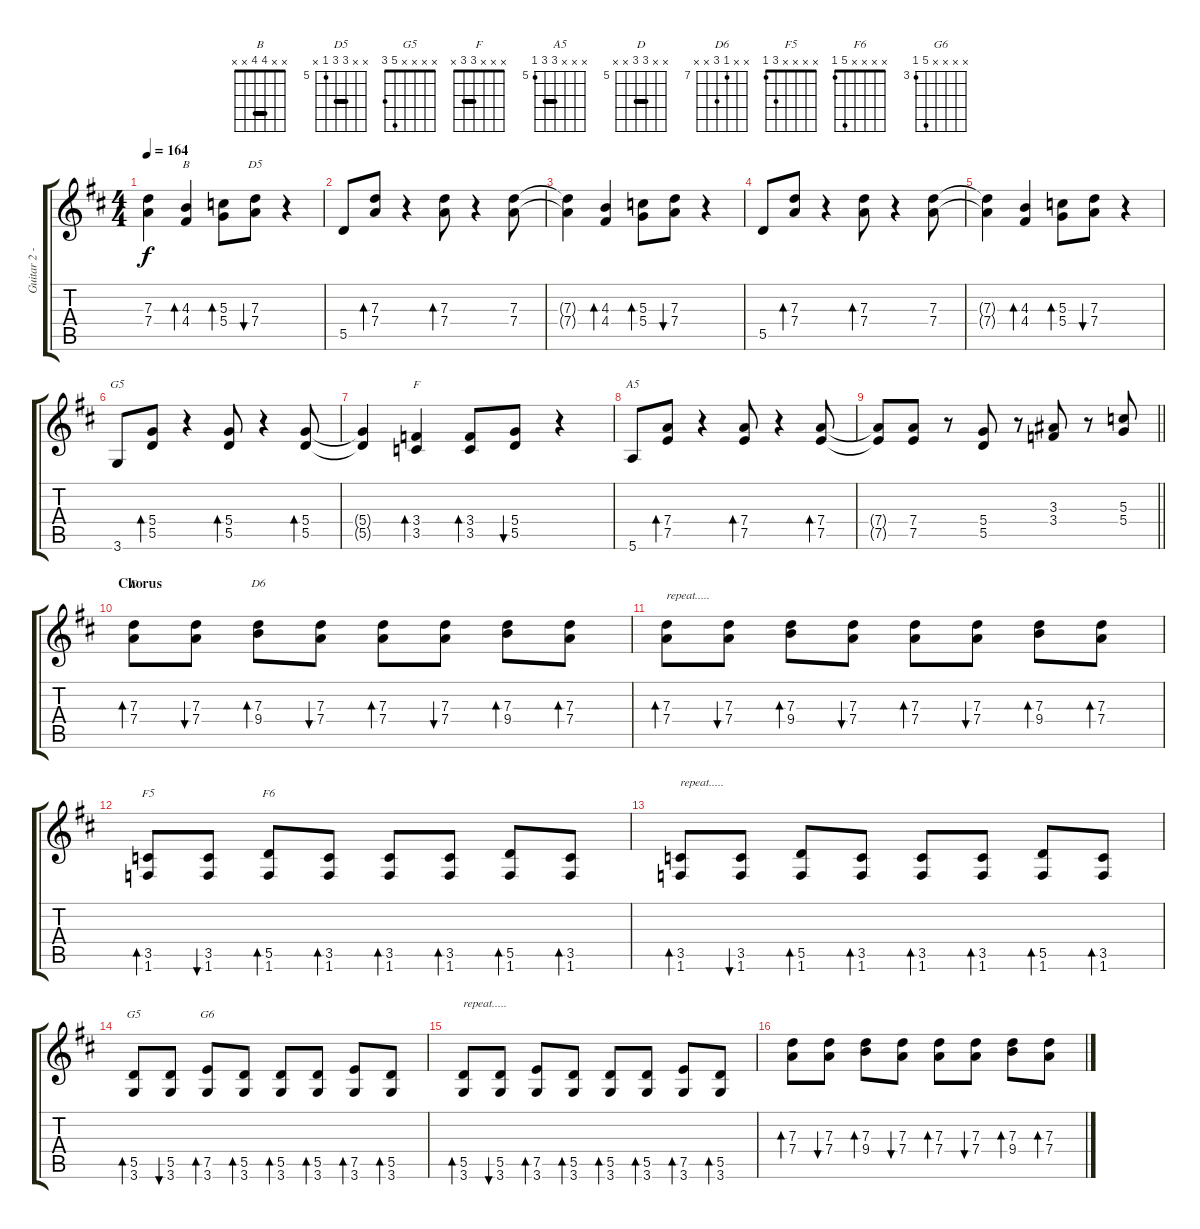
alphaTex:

\track ("Guitar 2 - Felder" "Guitar 2 -") {instrument distortionguitar}
\staff {score tabs}
\tuning (E4 B3 G3 D3 A2 E2) {hide}
\chord ("B" x x 4 4 x x) {barre 4}
\chord ("D5" x x 7 7 5 x) {firstfret 5 barre 7}
\chord ("G5" x x x 5 5 3) {barre 5}
\chord ("F" x x x 3 3 x) {barre 3}
\chord ("A5" x x x 7 7 5) {firstfret 5 barre 7}
\chord ("D" x x 7 7 x x) {firstfret 5 barre 7}
\chord ("D6" x x 7 9 x x) {firstfret 7}
\chord ("F5" x x x x 3 1)
\chord ("F6" x x x x 5 1)
\chord ("G5" x x x x 5 3)
\chord ("G6" x x x x 7 3) {firstfret 3}
\ts (4 4)
\tempo 164
\clef g2
\ks d
(7.3{t} 7.4{t}).4{dy f} (4.3 4.4).4{bd 30 ch "B"} (5.3 5.4).8{bd 30} (7.3 7.4).8{bu 30 ch "D5"} r.4 |
5.5.8 (7.3 7.4).8{bd 30} r.4 (7.3 7.4).8{bd 30} r.4 (7.3 7.4).8 |
(7.3{t} 7.4{t}).4 (4.3 4.4).4{bd 30} (5.3 5.4).8{bd 30} (7.3 7.4).8{bu 30} r.4 |
5.5.8 (7.3 7.4).8{bd 30} r.4 (7.3 7.4).8{bd 30} r.4 (7.3 7.4).8 |
(7.3{t} 7.4{t}).4 (4.3 4.4).4{bd 30} (5.3 5.4).8{bd 30} (7.3 7.4).8{bu 30} r.4 |
3.6.8{ch "G5"} (5.4 5.5).8{bd 30} r.4 (5.4 5.5).8{bd 30} r.4 (5.4 5.5).8{bd 30} |
(5.4{t} 5.5{t}).4 (3.4 3.5).4{bd 30 ch "F"} (3.4 3.5).8{bd 30} (5.4 5.5).8{bu 30} r.4 |
5.6.8{ch "A5"} (7.4 7.5).8{bd 30} r.4 (7.4 7.5).8{bd 30} r.4 (7.4 7.5).8{bd 30} |
\barLineRight lightlight
(7.4{t} 7.5{t}).8 (7.4 7.5).8 r.8 (5.4 5.5).8 r.8 (3.3 3.4).8 r.8 (5.3 5.4).8 |
\section ("" "Chorus")
(7.3 7.4).8{bd 30 ch "D" volume 7} (7.3 7.4).8{bu 30} (7.3 9.4).8{bd 30 ch "D6"} (7.3 7.4).8{bu 30} (7.3 7.4).8{bd 30} (7.3 7.4).8{bu 30} (7.3 9.4).8{bd 30} (7.3 7.4).8{bd 30} |
(7.3 7.4).8{bd 30 txt "repeat....."} (7.3 7.4).8{bu 30} (7.3 9.4).8{bd 30} (7.3 7.4).8{bu 30} (7.3 7.4).8{bd 30} (7.3 7.4).8{bu 30} (7.3 9.4).8{bd 30} (7.3 7.4).8{bd 30} |
(3.5 1.6).8{bd 30 ch "F5"} (3.5 1.6).8{bu 30} (5.5 1.6).8{bd 30 ch "F6"} (3.5 1.6).8{bd 30} (3.5 1.6).8{bd 30} (3.5 1.6).8{bd 30} (5.5 1.6).8{bd 30} (3.5 1.6).8{bd 30} |
(3.5 1.6).8{bd 30 txt "repeat....."} (3.5 1.6).8{bu 30} (5.5 1.6).8{bd 30} (3.5 1.6).8{bd 30} (3.5 1.6).8{bd 30} (3.5 1.6).8{bd 30} (5.5 1.6).8{bd 30} (3.5 1.6).8{bd 30} |
(5.5 3.6).8{bd 30 ch "G5"} (5.5 3.6).8{bu 30} (7.5 3.6).8{bd 30 ch "G6"} (5.5 3.6).8{bd 30} (5.5 3.6).8{bd 30} (5.5 3.6).8{bd 30} (7.5 3.6).8{bd 30} (5.5 3.6).8{bd 30} |
(5.5 3.6).8{bd 30 txt "repeat....."} (5.5 3.6).8{bu 30} (7.5 3.6).8{bd 30} (5.5 3.6).8{bd 30} (5.5 3.6).8{bd 30} (5.5 3.6).8{bd 30} (7.5 3.6).8{bd 30} (5.5 3.6).8{bd 30} |
(7.3 7.4).8{bd 30 volume 7} (7.3 7.4).8{bu 30} (7.3 9.4).8{bd 30} (7.3 7.4).8{bu 30} (7.3 7.4).8{bd 30} (7.3 7.4).8{bu 30} (7.3 9.4).8{bd 30} (7.3 7.4).8{bd 30}
